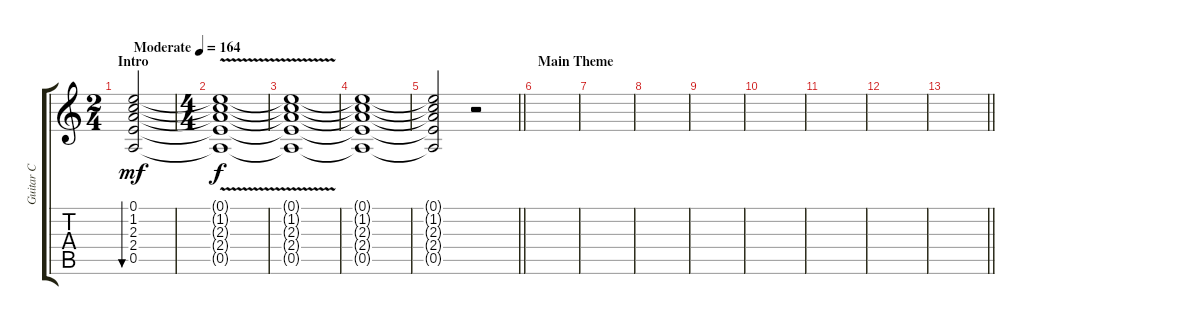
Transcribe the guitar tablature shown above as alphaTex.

\track ("Guitar C" "Guitar C") {instrument distortionguitar}
\staff {score tabs}
\tuning (E4 B3 G3 D3 A2 D2) {hide}
\ts (2 4)
\section ("" "Intro")
\tempo (164 "Moderate")
\clef g2
\ks c
(0.1 1.2 2.3 2.4 0.5).2{bu 480 dy mf instrument distortionguitar} |
\ts (4 4)
(0.1{t} 1.2{t} 2.3{t} 2.4{v t} 0.5{t}).1{dy f} |
(0.1{t} 1.2{t} 2.3{t} 2.4{t} 0.5{t}).1 |
(0.1{t} 1.2{t} 2.3{t} 2.4{t} 0.5{t}).1 |
\barLineRight lightlight
(0.1{t} 1.2{t} 2.3{t} 2.4{t} 0.5{t}).2 r.2 |
\section ("" "Main Theme")
|
|
|
|
|
|
|
\barLineRight lightlight
